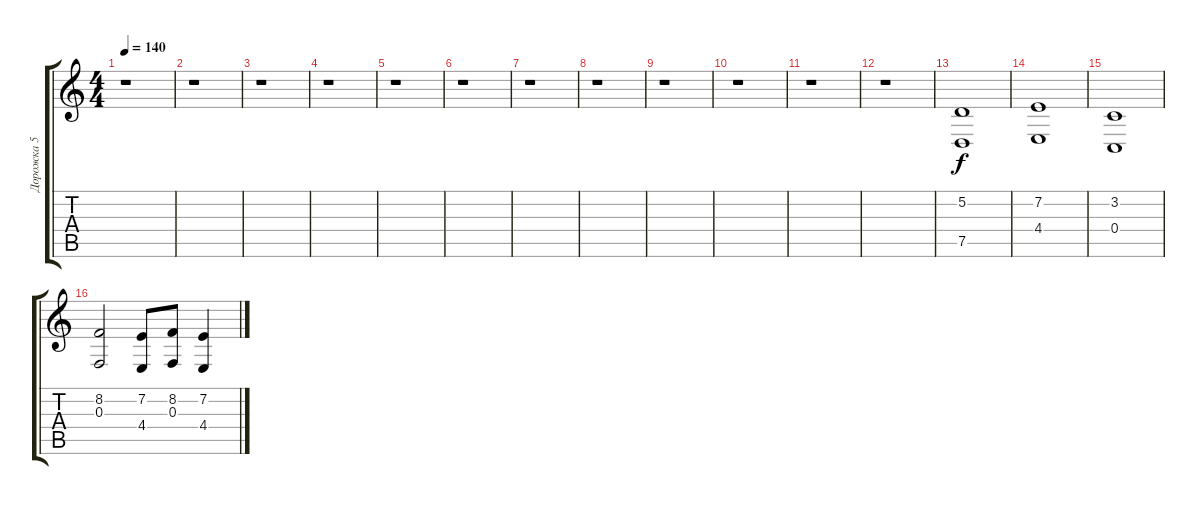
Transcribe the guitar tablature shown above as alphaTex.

\track ("Дорожка 5" "Дорожка 5") {instrument pad4choir}
\staff {score tabs}
\tuning (D4 A3 F3 C3 G2 C2) {hide}
\ts (4 4)
\tempo 140
\clef g2
\ks c
r.1{dy f} |
r.1 |
r.1 |
r.1 |
r.1 |
r.1 |
r.1 |
r.1 |
r.1 |
r.1 |
r.1 |
r.1 |
(5.2 7.5).1 |
(7.2 4.4).1 |
(3.2 0.4).1 |
(8.2 0.3).2 (7.2 4.4).8 (8.2 0.3).8 (7.2 4.4).4
